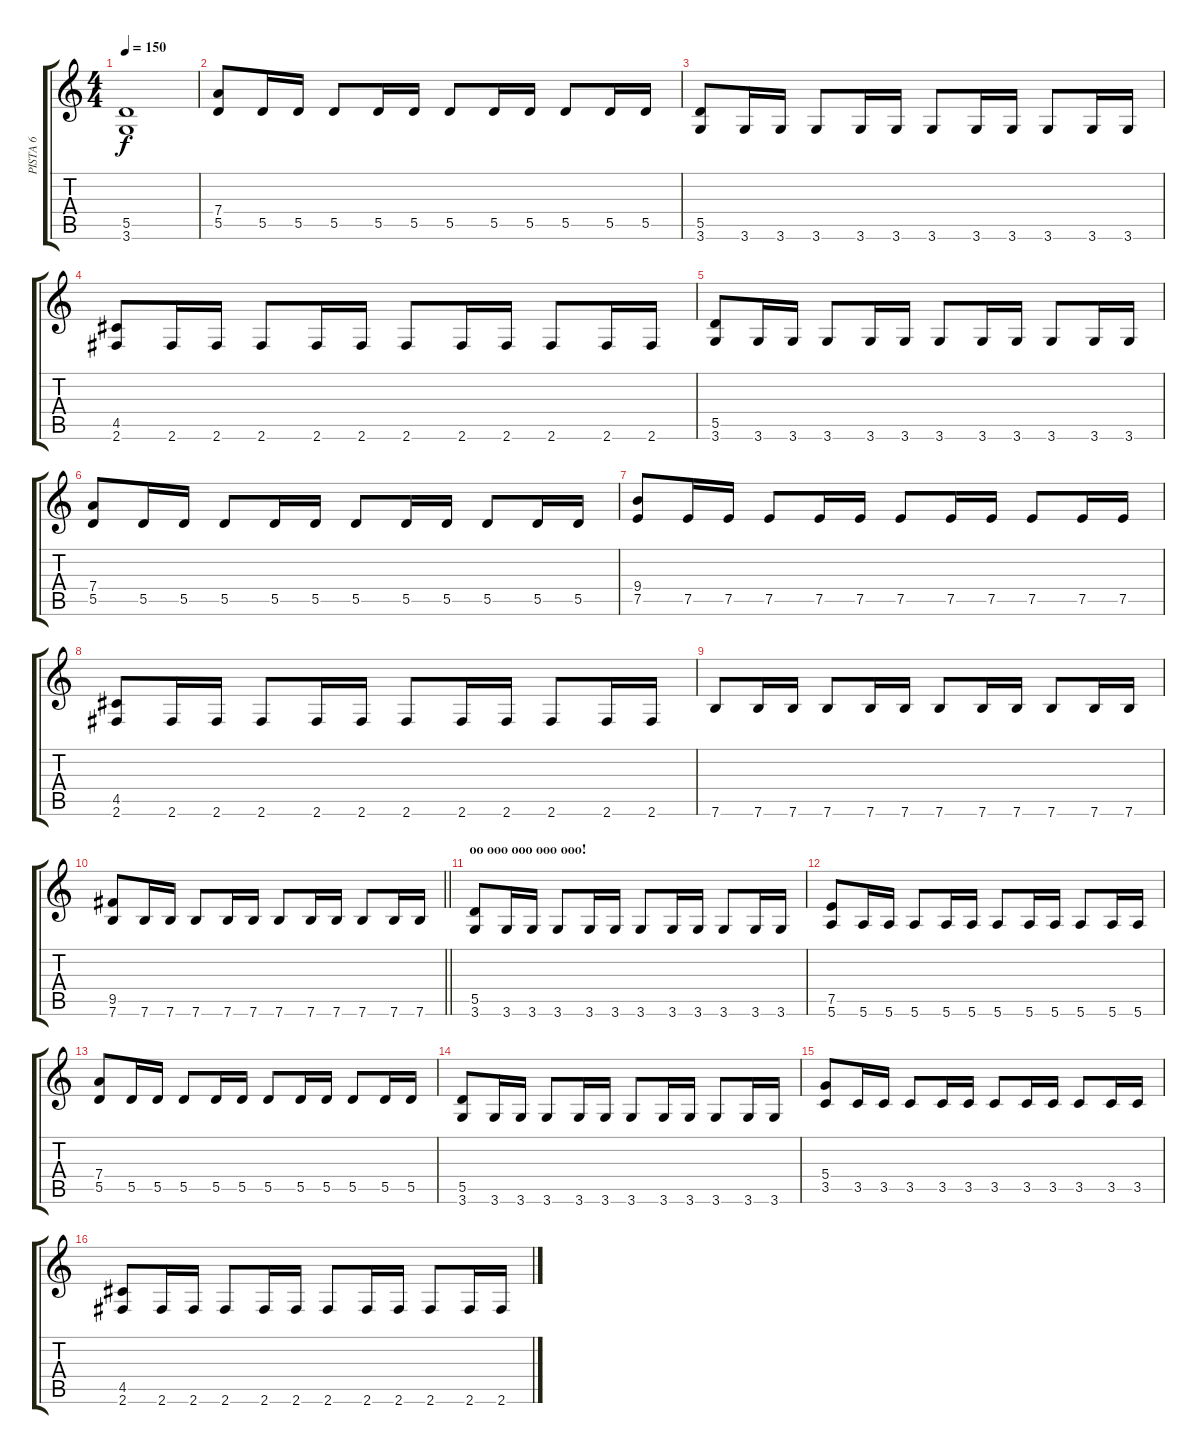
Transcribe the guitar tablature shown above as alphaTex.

\track ("PISTA 6" "PISTA 6") {instrument distortionguitar}
\staff {score tabs}
\tuning (E4 B3 G3 D3 A2 E2) {hide}
\ts (4 4)
\tempo 150
\clef g2
\ks c
(5.5{t} 3.6{t}).1{dy f} |
(7.4 5.5).8 5.5.16 5.5.16 5.5.8 5.5.16 5.5.16 5.5.8 5.5.16 5.5.16 5.5.8 5.5.16 5.5.16 |
(5.5 3.6).8 3.6.16 3.6.16 3.6.8 3.6.16 3.6.16 3.6.8 3.6.16 3.6.16 3.6.8 3.6.16 3.6.16 |
(4.5 2.6).8 2.6.16 2.6.16 2.6.8 2.6.16 2.6.16 2.6.8 2.6.16 2.6.16 2.6.8 2.6.16 2.6.16 |
(5.5 3.6).8 3.6.16 3.6.16 3.6.8 3.6.16 3.6.16 3.6.8 3.6.16 3.6.16 3.6.8 3.6.16 3.6.16 |
(7.4 5.5).8 5.5.16 5.5.16 5.5.8 5.5.16 5.5.16 5.5.8 5.5.16 5.5.16 5.5.8 5.5.16 5.5.16 |
(9.4 7.5).8 7.5.16 7.5.16 7.5.8 7.5.16 7.5.16 7.5.8 7.5.16 7.5.16 7.5.8 7.5.16 7.5.16 |
(4.5 2.6).8 2.6.16 2.6.16 2.6.8 2.6.16 2.6.16 2.6.8 2.6.16 2.6.16 2.6.8 2.6.16 2.6.16 |
7.6.8 7.6.16 7.6.16 7.6.8 7.6.16 7.6.16 7.6.8 7.6.16 7.6.16 7.6.8 7.6.16 7.6.16 |
\barLineRight lightlight
(9.5 7.6).8 7.6.16 7.6.16 7.6.8 7.6.16 7.6.16 7.6.8 7.6.16 7.6.16 7.6.8 7.6.16 7.6.16 |
\section ("" "oo ooo ooo ooo ooo!")
(5.5 3.6).8 3.6.16 3.6.16 3.6.8 3.6.16 3.6.16 3.6.8 3.6.16 3.6.16 3.6.8 3.6.16 3.6.16 |
(7.5 5.6).8 5.6.16 5.6.16 5.6.8 5.6.16 5.6.16 5.6.8 5.6.16 5.6.16 5.6.8 5.6.16 5.6.16 |
(7.4 5.5).8 5.5.16 5.5.16 5.5.8 5.5.16 5.5.16 5.5.8 5.5.16 5.5.16 5.5.8 5.5.16 5.5.16 |
(5.5 3.6).8 3.6.16 3.6.16 3.6.8 3.6.16 3.6.16 3.6.8 3.6.16 3.6.16 3.6.8 3.6.16 3.6.16 |
(5.4 3.5).8 3.5.16 3.5.16 3.5.8 3.5.16 3.5.16 3.5.8 3.5.16 3.5.16 3.5.8 3.5.16 3.5.16 |
(4.5 2.6).8 2.6.16 2.6.16 2.6.8 2.6.16 2.6.16 2.6.8 2.6.16 2.6.16 2.6.8 2.6.16 2.6.16
